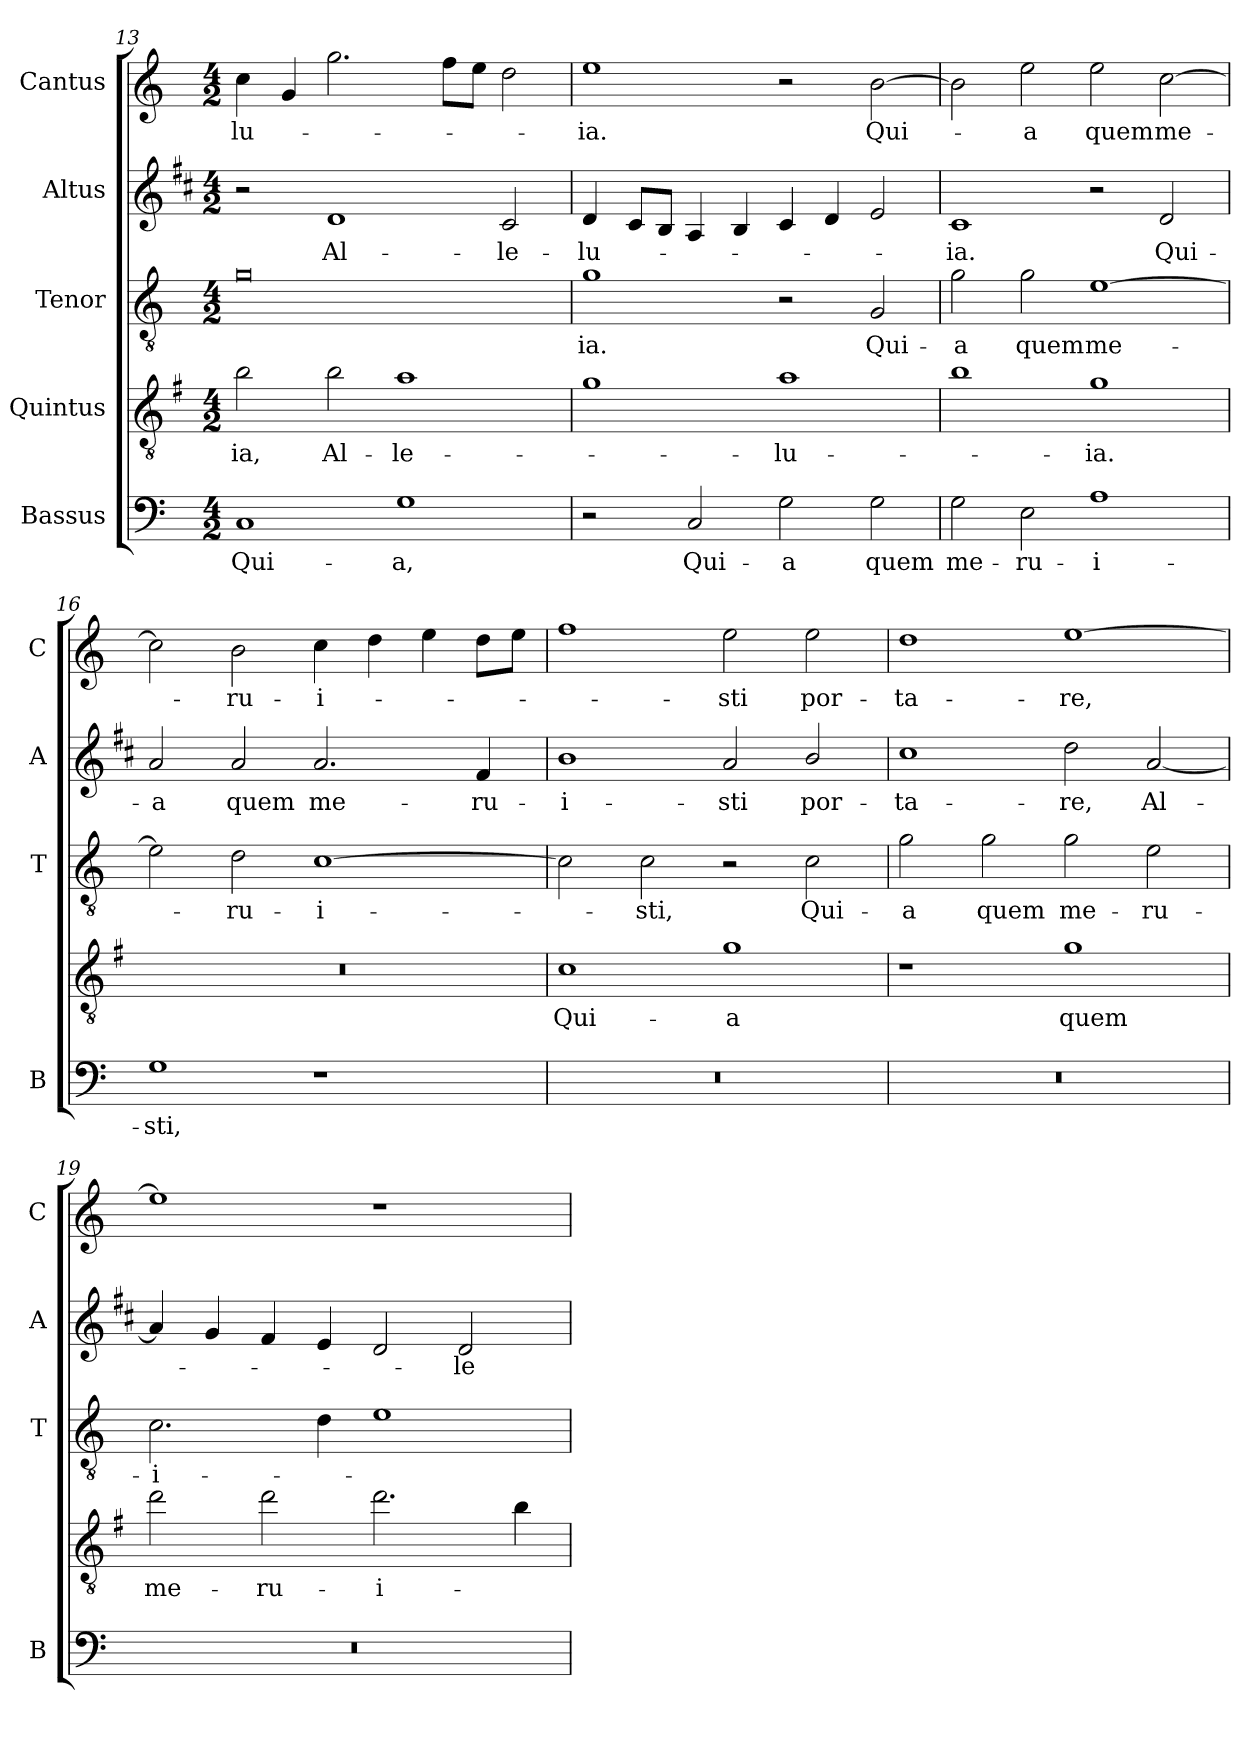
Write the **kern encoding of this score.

**kern	**text	**kern	**text	**kern	**text	**kern	**text	**kern	**text
*part5	*part5	*part4	*part4	*part3	*part3	*part2	*part2	*part1	*part1
*staff5	*staff5	*staff4	*staff4	*staff3	*staff3	*staff2	*staff2	*staff1	*staff1
*I"Bassus	*	*I"Quintus	*	*I"Tenor	*	*I"Altus	*	*I"Cantus	*
*I'B	*	*	*	*I'T	*	*I'A	*	*I'C	*
*clefF4	*	*clefGv2	*	*clefGv2	*	*clefG2	*	*clefG2	*
*	*	*ITrd4c7	*	*	*	*ITrd1c2	*	*	*
*k[]	*	*k[]	*	*k[]	*	*k[]	*	*k[]	*
*C:	*	*C:	*	*C:	*	*C:	*	*C:	*
*M4/2	*	*M4/2	*	*M4/2	*	*M4/2	*	*M4/2	*
=13	=13	=13	=13	=13	=13	=13	=13	=13	=13
!	!LO:LY:b	!	!LO:LY:b	!	!	!	!	!	!LO:LY:b
1C	Qui-	2e\	-ia,	0g	.	2r	.	4cc\	-lu-
.	.	.	.	.	.	.	.	4g/	.
!	!	!	!LO:LY:b	!	!	!	!LO:LY:b	!	!
.	.	2e\	Al-	.	.	1c	Al-	2.gg\	.
!	!LO:LY:b	!	!LO:LY:b	!	!	!	!	!	!
1G	-a,	1d	-le-	.	.	.	.	.	.
.	.	.	.	.	.	.	.	8ff\L	.
.	.	.	.	.	.	.	.	8ee\J	.
!	!	!	!	!	!	!	!LO:LY:b	!	!
.	.	.	.	.	.	2B/	-le-	2dd\	.
!!LO:LB:g=z
=14	=14	=14	=14	=14	=14	=14	=14	=14	=14
!	!	!	!	!	!LO:LY:b	!	!LO:LY:b	!	!LO:LY:b
2r	.	1c	.	1g	-ia.	4c/	-lu-	1ee	-ia.
.	.	.	.	.	.	8B/L	.	.	.
.	.	.	.	.	.	8A/J	.	.	.
!	!LO:LY:b	!	!	!	!	!	!	!	!
2C/	Qui-	.	.	.	.	4G/	.	.	.
.	.	.	.	.	.	4A/	.	.	.
!	!LO:LY:b	!	!LO:LY:b	!	!	!	!	!	!
2G\	-a	1d	-lu-	2r	.	4B/	.	2r	.
.	.	.	.	.	.	4c/	.	.	.
!	!LO:LY:b	!	!	!	!LO:LY:b	!	!	!	!LO:LY:b
2G\	quem	.	.	2G/	Qui-	2d/	.	[2b\	Qui-
=15	=15	=15	=15	=15	=15	=15	=15	=15	=15
!	!LO:LY:b	!	!	!	!LO:LY:b	!	!LO:LY:b	!	!
2G\	me-	1e	.	2g\	-a	1B	-ia.	2b\]	.
!	!LO:LY:b	!	!	!	!LO:LY:b	!	!	!	!LO:LY:b
2E\	-ru-	.	.	2g\	quem	.	.	2ee\	-a
!	!LO:LY:b	!	!LO:LY:b	!	!LO:LY:b	!	!	!	!LO:LY:b
1A	-i-	1c	-ia.	[1e	me-	2r	.	2ee\	quem
!	!	!	!	!	!	!	!LO:LY:b	!	!LO:LY:b
.	.	.	.	.	.	2c/	Qui-	[2cc\	me-
=16	=16	=16	=16	=16	=16	=16	=16	=16	=16
!	!LO:LY:b	!	!	!	!	!	!LO:LY:b	!	!
1G	-sti,	0r	.	2e\]	.	2g/	-a	2cc\]	.
!	!	!	!	!	!LO:LY:b	!	!LO:LY:b	!	!LO:LY:b
.	.	.	.	2d\	-ru-	2g/	quem	2b\	-ru-
!	!	!	!	!	!LO:LY:b	!	!LO:LY:b	!	!LO:LY:b
1r	.	.	.	[1c	-i-	2.g/	me-	4cc\	-i-
.	.	.	.	.	.	.	.	4dd\	.
.	.	.	.	.	.	.	.	4ee\	.
!	!	!	!	!	!	!	!LO:LY:b	!	!
.	.	.	.	.	.	4e/	-ru-	8dd\L	.
.	.	.	.	.	.	.	.	8ee\J	.
=17	=17	=17	=17	=17	=17	=17	=17	=17	=17
!	!	!	!LO:LY:b	!	!	!	!LO:LY:b	!	!
0r	.	1F	Qui-	2c\]	.	1a	-i-	1ff	.
!	!	!	!	!	!LO:LY:b	!	!	!	!
.	.	.	.	2c\	-sti,	.	.	.	.
!	!	!	!LO:LY:b	!	!	!	!LO:LY:b	!	!LO:LY:b
.	.	1c	-a	2r	.	2g/	-sti	2ee\	-sti
!	!	!	!	!	!LO:LY:b	!	!LO:LY:b	!	!LO:LY:b
.	.	.	.	2c\	Qui-	2a/	por-	2ee\	por-
=18	=18	=18	=18	=18	=18	=18	=18	=18	=18
!	!	!	!	!	!LO:LY:b	!	!LO:LY:b	!	!LO:LY:b
0r	.	1r	.	2g\	-a	1b	-ta-	1dd	-ta-
!	!	!	!	!	!LO:LY:b	!	!	!	!
.	.	.	.	2g\	quem	.	.	.	.
!	!	!	!LO:LY:b	!	!LO:LY:b	!	!LO:LY:b	!	!LO:LY:b
.	.	1c	quem	2g\	me-	2cc\	-re,	[1ee	-re,
!	!	!	!	!	!LO:LY:b	!	!LO:LY:b	!	!
.	.	.	.	2e\	-ru-	[2g/	Al-	.	.
=19	=19	=19	=19	=19	=19	=19	=19	=19	=19
!	!	!	!LO:LY:b	!	!LO:LY:b	!	!	!	!
0r	.	2g\	me-	2.c\	-i-	4g/]	.	1ee]	.
.	.	.	.	.	.	4f/	.	.	.
!	!	!	!LO:LY:b	!	!	!	!	!	!
.	.	2g\	-ru-	.	.	4e/	.	.	.
.	.	.	.	4d\	.	4d/	.	.	.
!	!	!	!LO:LY:b	!	!	!	!	!	!
.	.	2.g\	-i-	1e	.	2c/	.	1r	.
!	!	!	!	!	!	!	!LO:LY:b	!	!
.	.	.	.	.	.	2c/	-le-	.	.
.	.	4e\	.	.	.	.	.	.	.
=	=	=	=	=	=	=	=	=	=
*-	*-	*-	*-	*-	*-	*-	*-	*-	*-
